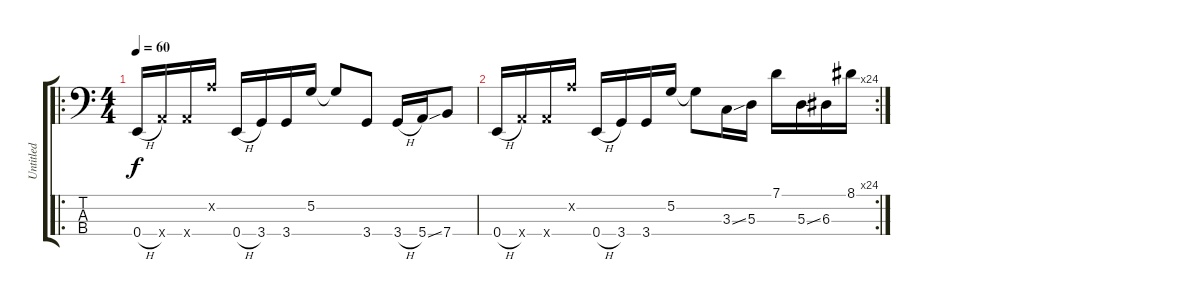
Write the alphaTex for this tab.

\track ("Untitled" "Untitled") {instrument electricbassfinger}
\staff {score tabs}
\tuning (G2 D2 A1 E1) {hide}
\ro
\ts (4 4)
\tempo 60
\clef f4
\ks c
0.4{h}.16{dy f instrument electricbassfinger} 5.4{x}.16 5.4{x}.16 7.2{x}.16 0.4{h}.16 3.4.16 3.4.16 5.2.16 5.2{t}.8 3.4.8 3.4{h}.16 5.4{ss}.16 7.4.8 |
\rc 24
0.4{h}.16 5.4{x}.16 5.4{x}.16 7.2{x}.16 0.4{h}.16 3.4.16 3.4.16 5.2.16 5.2{t}.8 3.3{ss}.16 5.3.16 7.1.16 5.3{ss}.16 6.3.16 8.1.16
